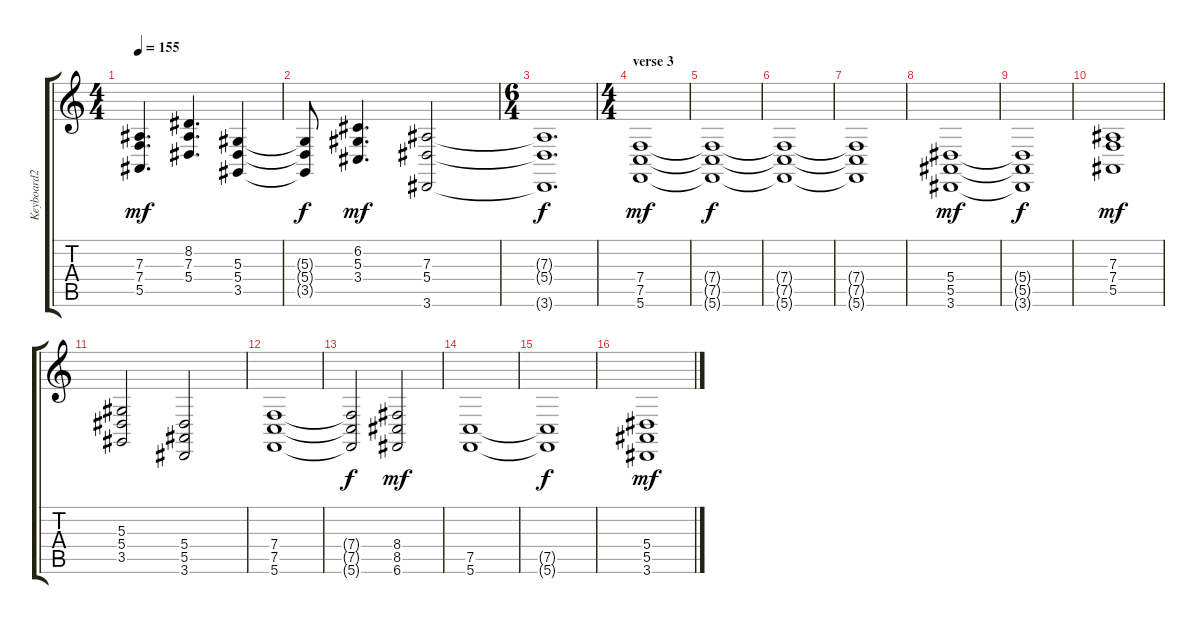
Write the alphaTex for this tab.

\track ("Keyboard2" "Keyboard2") {instrument stringensemble1}
\staff {score tabs}
\tuning (C4 G3 Eb3 Bb2 F2 C2) {hide}
\ts (4 4)
\tempo 155
\clef g2
\ks c
(7.3 7.4 5.5).4{d dy mf} (8.2 7.3 5.4).4{d} (5.3 5.4 3.5).4 |
(5.3{t} 5.4{t} 3.5{t}).8{dy f} (6.2 5.3 3.4).4{d dy mf} (7.3 5.4 3.6).2 |
\ts (6 4)
(7.3{t} 5.4{t} 3.6{t}).1{d dy f} |
\ts (4 4)
\section ("" "verse 3")
(7.4 7.5 5.6).1{dy mf} |
(7.4{t} 7.5{t} 5.6{t}).1{dy f} |
(7.4{t} 7.5{t} 5.6{t}).1 |
(7.4{t} 7.5{t} 5.6{t}).1 |
(5.4 5.5 3.6).1{dy mf} |
(5.4{t} 5.5{t} 3.6{t}).1{dy f} |
(7.3 7.4 5.5).1{dy mf} |
(5.3 5.4 3.5).2 (5.4 5.5 3.6).2 |
\section ("" "")
(7.4 7.5 5.6).1 |
(7.4{t} 7.5{t} 5.6{t}).2{dy f} (8.4 8.5 6.6).2{dy mf} |
(7.5 5.6).1 |
(7.5{t} 5.6{t}).1{dy f} |
(5.4 5.5 3.6).1{dy mf}
